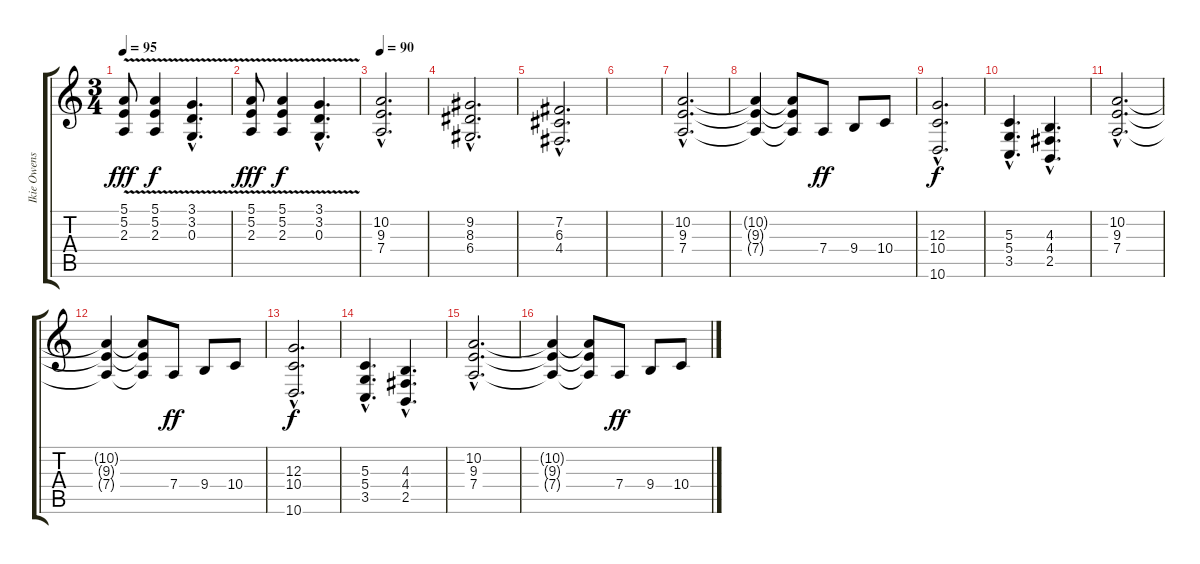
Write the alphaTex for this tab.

\track ("Ikie Owens" "Ikie Owens") {instrument churchorgan}
\staff {score tabs}
\tuning (E4 B3 G3 D3 A2 E2) {hide}
\ts (3 4)
\tempo 95
\clef g2
\ks c
(5.1{v} 5.2{v} 2.3{v}).8{dy fff} (5.1{v} 5.2{v} 2.3{v}).4{dy f} (3.1{v hac} 3.2{hac} 0.3{hac}).4{d} |
(5.1{v} 5.2{v} 2.3{v}).8{dy fff} (5.1{v} 5.2{v} 2.3{v}).4{dy f} (3.1{v hac} 3.2{hac} 0.3{hac}).4{d} |
\tempo 90
(10.2{hac} 9.3{hac} 7.4{hac}).2{d volume 13 balance 13 instrument acousticgrandpiano} |
(9.2{hac} 8.3{hac} 6.4{hac}).2{d} |
(7.2{hac} 6.3{hac} 4.4{hac}).2{d} |
|
(10.2{hac} 9.3{hac} 7.4{hac}).2{d volume 13 balance 13 instrument acousticgrandpiano} |
(10.2{t} 9.3{t} 7.4{t}).4 (10.2{t} 9.3{t} 7.4{t}).8 7.4.8{dy ff} 9.4.8 10.4.8 |
(12.3{hac} 10.4{hac} 10.6{hac}).2{d dy f} |
(5.3{hac} 5.4{hac} 3.5{hac}).4{d} (4.3{hac} 4.4{hac} 2.5{hac}).4{d} |
(10.2{hac} 9.3{hac} 7.4{hac}).2{d volume 13 balance 13 instrument acousticgrandpiano} |
(10.2{t} 9.3{t} 7.4{t}).4 (10.2{t} 9.3{t} 7.4{t}).8 7.4.8{dy ff} 9.4.8 10.4.8 |
(12.3{hac} 10.4{hac} 10.6{hac}).2{d dy f} |
(5.3{hac} 5.4{hac} 3.5{hac}).4{d} (4.3{hac} 4.4{hac} 2.5{hac}).4{d} |
(10.2{hac} 9.3{hac} 7.4{hac}).2{d volume 13 balance 13 instrument acousticgrandpiano} |
(10.2{t} 9.3{t} 7.4{t}).4 (10.2{t} 9.3{t} 7.4{t}).8 7.4.8{dy ff} 9.4.8 10.4.8
